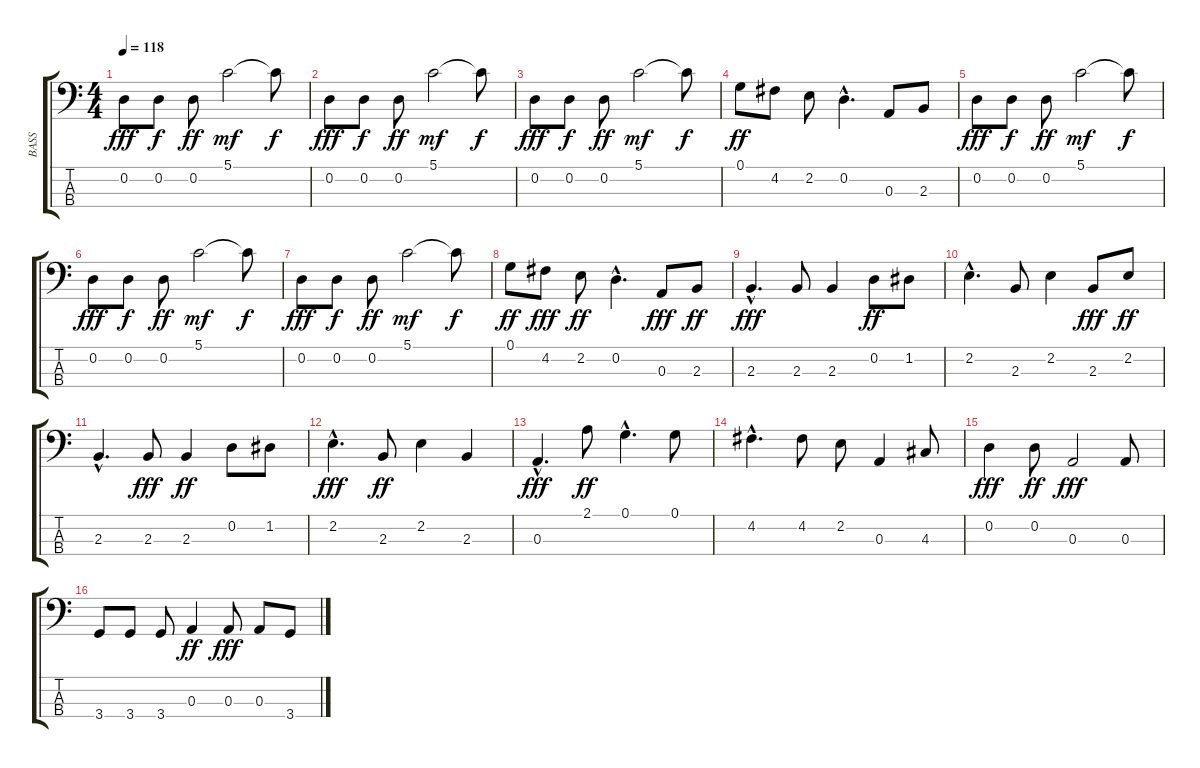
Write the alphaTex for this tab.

\track ("BASS" "BASS") {instrument electricbassfinger}
\staff {score tabs}
\tuning (G2 D2 A1 E1) {hide}
\ts (4 4)
\tempo 118
\clef f4
\ks c
0.2.8{dy fff} 0.2.8{dy f} 0.2.8{dy ff} 5.1.2{dy mf} 5.1{t}.8{dy f} |
0.2.8{dy fff} 0.2.8{dy f} 0.2.8{dy ff} 5.1.2{dy mf} 5.1{t}.8{dy f} |
0.2.8{dy fff} 0.2.8{dy f} 0.2.8{dy ff} 5.1.2{dy mf} 5.1{t}.8{dy f} |
0.1.8{dy ff} 4.2.8 2.2.8 0.2{hac}.4{d} 0.3.8 2.3.8 |
0.2.8{dy fff} 0.2.8{dy f} 0.2.8{dy ff} 5.1.2{dy mf} 5.1{t}.8{dy f} |
0.2.8{dy fff} 0.2.8{dy f} 0.2.8{dy ff} 5.1.2{dy mf} 5.1{t}.8{dy f} |
0.2.8{dy fff} 0.2.8{dy f} 0.2.8{dy ff} 5.1.2{dy mf} 5.1{t}.8{dy f} |
0.1.8{dy ff} 4.2.8{dy fff} 2.2.8{dy ff} 0.2{hac}.4{d} 0.3.8{dy fff} 2.3.8{dy ff} |
2.3{hac}.4{d dy fff} 2.3.8 2.3.4 0.2.8{dy ff} 1.2.8 |
2.2{hac}.4{d} 2.3.8 2.2.4 2.3.8{dy fff} 2.2.8{dy ff} |
2.3{hac}.4{d} 2.3.8{dy fff} 2.3.4{dy ff} 0.2.8 1.2.8 |
2.2{hac}.4{d dy fff} 2.3.8{dy ff} 2.2.4 2.3.4 |
0.3{hac}.4{d dy fff} 2.1.8{dy ff} 0.1{hac}.4{d} 0.1.8 |
4.2{hac}.4{d} 4.2.8 2.2.8 0.3.4 4.3.8 |
0.2.4{dy fff} 0.2.8{dy ff} 0.3.2{dy fff} 0.3.8 |
3.4.8 3.4.8 3.4.8 0.3.4{dy ff} 0.3.8{dy fff} 0.3.8 3.4.8
